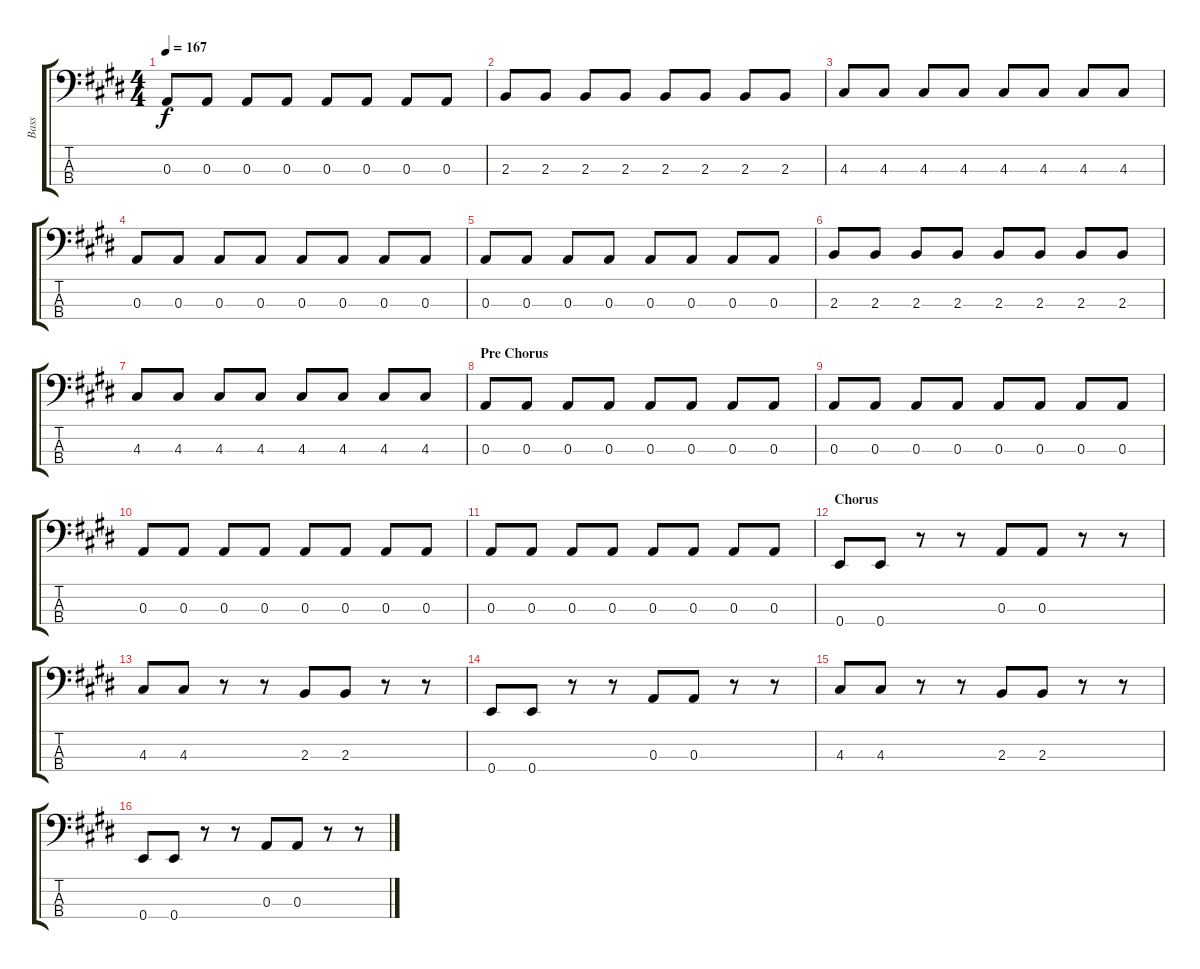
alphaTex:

\track ("Bass" "Bass") {instrument electricbassfinger}
\staff {score tabs}
\tuning (G2 D2 A1 E1) {hide}
\ts (4 4)
\tempo 167
\clef f4
\ks e
0.3.8{dy f} 0.3.8 0.3.8 0.3.8 0.3.8 0.3.8 0.3.8 0.3.8 |
2.3.8 2.3.8 2.3.8 2.3.8 2.3.8 2.3.8 2.3.8 2.3.8 |
4.3.8 4.3.8 4.3.8 4.3.8 4.3.8 4.3.8 4.3.8 4.3.8 |
0.3.8 0.3.8 0.3.8 0.3.8 0.3.8 0.3.8 0.3.8 0.3.8 |
0.3.8 0.3.8 0.3.8 0.3.8 0.3.8 0.3.8 0.3.8 0.3.8 |
2.3.8 2.3.8 2.3.8 2.3.8 2.3.8 2.3.8 2.3.8 2.3.8 |
4.3.8 4.3.8 4.3.8 4.3.8 4.3.8 4.3.8 4.3.8 4.3.8 |
\section ("" "Pre Chorus")
0.3.8 0.3.8 0.3.8 0.3.8 0.3.8 0.3.8 0.3.8 0.3.8 |
0.3.8 0.3.8 0.3.8 0.3.8 0.3.8 0.3.8 0.3.8 0.3.8 |
0.3.8 0.3.8 0.3.8 0.3.8 0.3.8 0.3.8 0.3.8 0.3.8 |
0.3.8 0.3.8 0.3.8 0.3.8 0.3.8 0.3.8 0.3.8 0.3.8 |
\section ("" "Chorus")
0.4.8 0.4.8 r.8 r.8 0.3.8 0.3.8 r.8 r.8 |
4.3.8 4.3.8 r.8 r.8 2.3.8 2.3.8 r.8 r.8 |
0.4.8 0.4.8 r.8 r.8 0.3.8 0.3.8 r.8 r.8 |
4.3.8 4.3.8 r.8 r.8 2.3.8 2.3.8 r.8 r.8 |
0.4.8 0.4.8 r.8 r.8 0.3.8 0.3.8 r.8 r.8
